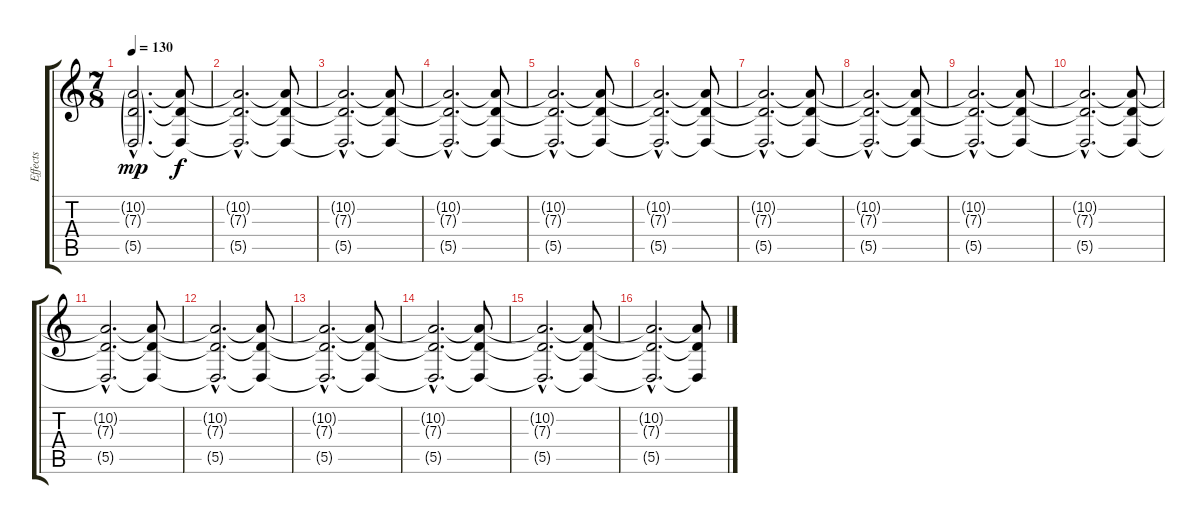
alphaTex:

\track ("Effects" "Effects") {instrument pad2warm}
\staff {score tabs}
\tuning (E4 B3 G3 D3 A2 D2) {hide}
\ts (7 8)
\tempo 130
\clef g2
\ks c
(10.2{g hac} 7.3{g hac} 5.5{g hac}).2{d dy mp} (10.2{t} 7.3{t} 5.5{t}).8{dy f} |
(10.2{hac t} 7.3{hac t} 5.5{hac t}).2{d} (10.2{t} 7.3{t} 5.5{t}).8 |
(10.2{hac t} 7.3{hac t} 5.5{hac t}).2{d} (10.2{t} 7.3{t} 5.5{t}).8 |
(10.2{hac t} 7.3{hac t} 5.5{hac t}).2{d} (10.2{t} 7.3{t} 5.5{t}).8 |
(10.2{hac t} 7.3{hac t} 5.5{hac t}).2{d} (10.2{t} 7.3{t} 5.5{t}).8 |
(10.2{hac t} 7.3{hac t} 5.5{hac t}).2{d} (10.2{t} 7.3{t} 5.5{t}).8 |
(10.2{hac t} 7.3{hac t} 5.5{hac t}).2{d} (10.2{t} 7.3{t} 5.5{t}).8 |
(10.2{hac t} 7.3{hac t} 5.5{hac t}).2{d} (10.2{t} 7.3{t} 5.5{t}).8 |
(10.2{hac t} 7.3{hac t} 5.5{hac t}).2{d} (10.2{t} 7.3{t} 5.5{t}).8 |
(10.2{hac t} 7.3{hac t} 5.5{hac t}).2{d} (10.2{t} 7.3{t} 5.5{t}).8 |
(10.2{hac t} 7.3{hac t} 5.5{hac t}).2{d} (10.2{t} 7.3{t} 5.5{t}).8 |
(10.2{hac t} 7.3{hac t} 5.5{hac t}).2{d} (10.2{t} 7.3{t} 5.5{t}).8 |
(10.2{hac t} 7.3{hac t} 5.5{hac t}).2{d} (10.2{t} 7.3{t} 5.5{t}).8 |
(10.2{hac t} 7.3{hac t} 5.5{hac t}).2{d} (10.2{t} 7.3{t} 5.5{t}).8 |
(10.2{hac t} 7.3{hac t} 5.5{hac t}).2{d} (10.2{t} 7.3{t} 5.5{t}).8 |
(10.2{hac t} 7.3{hac t} 5.5{hac t}).2{d} (10.2{t} 7.3{t} 5.5{t}).8
